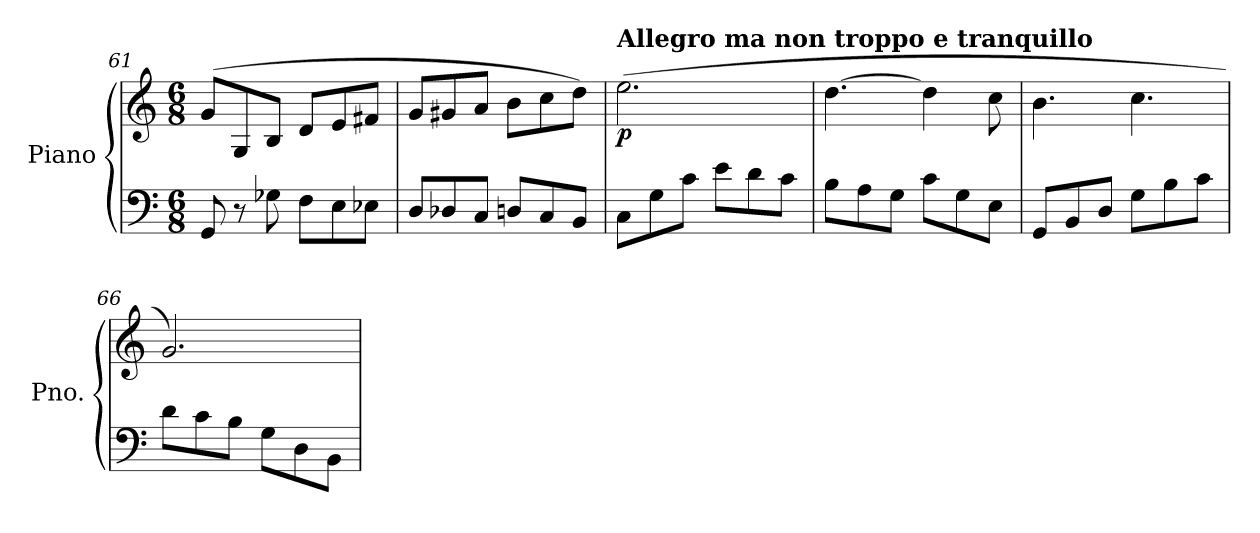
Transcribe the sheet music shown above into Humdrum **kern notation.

**kern	**kern	**dynam
*part1	*part1	*part1
*staff2	*staff1	*staff1/2
*I"Piano	*	*
*I'Pno.	*	*
!!LO:PB:g=z
*clefF4	*clefG2	*
*k[]	*k[]	*
*M6/8	*M6/8	*
*MM234	*MM234	*
=61	=61	=61
8GG/	(>8g/L	.
8r	8G/	.
8G-X\	8B/J	.
*	*MM228	*
8F\L	8d/L	.
8E\	8e/	.
8E-X\J	8f#X/J	.
=62	=62	=62
*	*MM222	*
8D/L	8g/L	.
8D-X/	8g#X/	.
8C/J	8a/J	.
*	*MM216	*
8Dn/L	8b\L	.
8C/	8cc\	.
8BB/J	8dd\J)	.
=63	=63	=63
*	*MM210	*
!	!LO:TX:a:B:t=Allegro ma non troppo e tranquillo	!
!	!	!LO:DY:b
8C\L	(>2.ee\	p
8G\	.	.
8c\J	.	.
8e\L	.	.
8d\	.	.
8c\J	.	.
=64	=64	=64
8B\L	[4.dd\	.
8A\	.	.
8G\J	.	.
8c\L	4dd\]	.
8G\	.	.
8E\J	8cc\	.
=65	=65	=65
8GG/L	4.b\	.
8BB/	.	.
8D/J	.	.
8G\L	4.cc\	.
8B\	.	.
8c\J	.	.
=66	=66	=66
8d\L	2.g/)	.
8c\	.	.
8B\J	.	.
8G\L	.	.
8D\	.	.
8BB\J	.	.
=	=	=
*-	*-	*-
